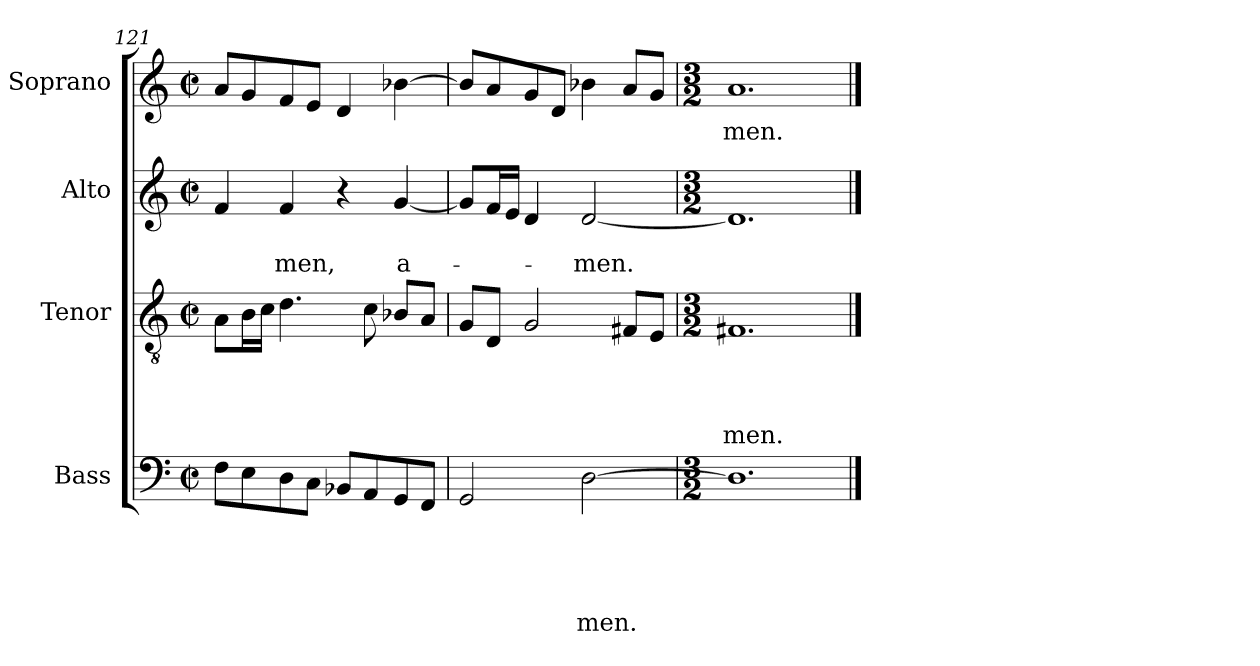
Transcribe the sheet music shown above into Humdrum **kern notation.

**kern	**text	**text	**text	**text	**text	**kern	**text	**text	**text	**text	**kern	**text	**text	**kern	**text
*part4	*part4	*part4	*part4	*part4	*part4	*part3	*part3	*part3	*part3	*part3	*part2	*part2	*part2	*part1	*part1
*staff4	*staff4	*staff4	*staff4	*staff4	*staff4	*staff3	*staff3	*staff3	*staff3	*staff3	*staff2	*staff2	*staff2	*staff1	*staff1
*I"Bass	*	*	*	*	*	*I"Tenor	*	*	*	*	*I"Alto	*	*	*I"Soprano	*
*I'B	*	*	*	*	*	*I'T	*	*	*	*	*I'A	*	*	*I'S	*
*clefF4	*	*	*	*	*	*clefGv2	*	*	*	*	*clefG2	*	*	*clefG2	*
*k[]	*	*	*	*	*	*k[]	*	*	*	*	*k[]	*	*	*k[]	*
*C:	*	*	*	*	*	*C:	*	*	*	*	*C:	*	*	*C:	*
*M2/2	*	*	*	*	*	*M2/2	*	*	*	*	*M2/2	*	*	*M2/2	*
*met(c|)	*	*	*	*	*	*met(c|)	*	*	*	*	*met(c|)	*	*	*met(c|)	*
=121	=121	=121	=121	=121	=121	=121	=121	=121	=121	=121	=121	=121	=121	=121	=121
8F\L	.	.	.	.	.	8A\L	.	.	.	.	4f/	.	.	8a/L	.
8E\	.	.	.	.	.	16B\L	.	.	.	.	.	.	.	8g/	.
.	.	.	.	.	.	16c\JJ	.	.	.	.	.	.	.	.	.
!	!	!	!	!	!	!	!	!	!	!	!	!	!LO:LY:b	!	!
8D\	.	.	.	.	.	4.d\	.	.	.	.	4f/	.	-men,	8f/	.
8C\J	.	.	.	.	.	.	.	.	.	.	.	.	.	8e/J	.
8BB-X/L	.	.	.	.	.	.	.	.	.	.	4r	.	.	4d/	.
8AA/	.	.	.	.	.	8c\	.	.	.	.	.	.	.	.	.
!	!	!	!	!	!	!	!	!	!	!	!	!	!LO:LY:b	!	!
8GG/	.	.	.	.	.	8B-X/L	.	.	.	.	[<4g/	.	a-	[>4b-X\	.
8FF/J	.	.	.	.	.	8A/J	.	.	.	.	.	.	.	.	.
=122	=122	=122	=122	=122	=122	=122	=122	=122	=122	=122	=122	=122	=122	=122	=122
2GG/	.	.	.	.	.	8G/L	.	.	.	.	8g/L]	.	.	8b-/L]	.
.	.	.	.	.	.	8D/J	.	.	.	.	16f/L	.	.	8a/	.
.	.	.	.	.	.	.	.	.	.	.	16e/JJ	.	.	.	.
.	.	.	.	.	.	2G/	.	.	.	.	4d/	.	.	8g/	.
.	.	.	.	.	.	.	.	.	.	.	.	.	.	8d/J	.
!	!	!	!	!	!LO:LY:b	!	!	!	!	!	!	!	!LO:LY:b	!	!
[>2D\	.	.	.	.	-men.	.	.	.	.	.	[<2d/	.	-men.	4b-X\	.
.	.	.	.	.	.	8F#X/L	.	.	.	.	.	.	.	8a/L	.
.	.	.	.	.	.	8E/J	.	.	.	.	.	.	.	8g/J	.
=123	=123	=123	=123	=123	=123	=123	=123	=123	=123	=123	=123	=123	=123	=123	=123
*M3/2	*	*	*	*	*	*M3/2	*	*	*	*	*M3/2	*	*	*M3/2	*
!	!	!	!	!	!	!	!	!	!	!LO:LY:b	!	!	!	!	!LO:LY:b
1.D]	.	.	.	.	.	1.F#X	.	.	.	-men.	1.d]	.	.	1.a	-men.
==	==	==	==	==	==	==	==	==	==	==	==	==	==	==	==
*-	*-	*-	*-	*-	*-	*-	*-	*-	*-	*-	*-	*-	*-	*-	*-
